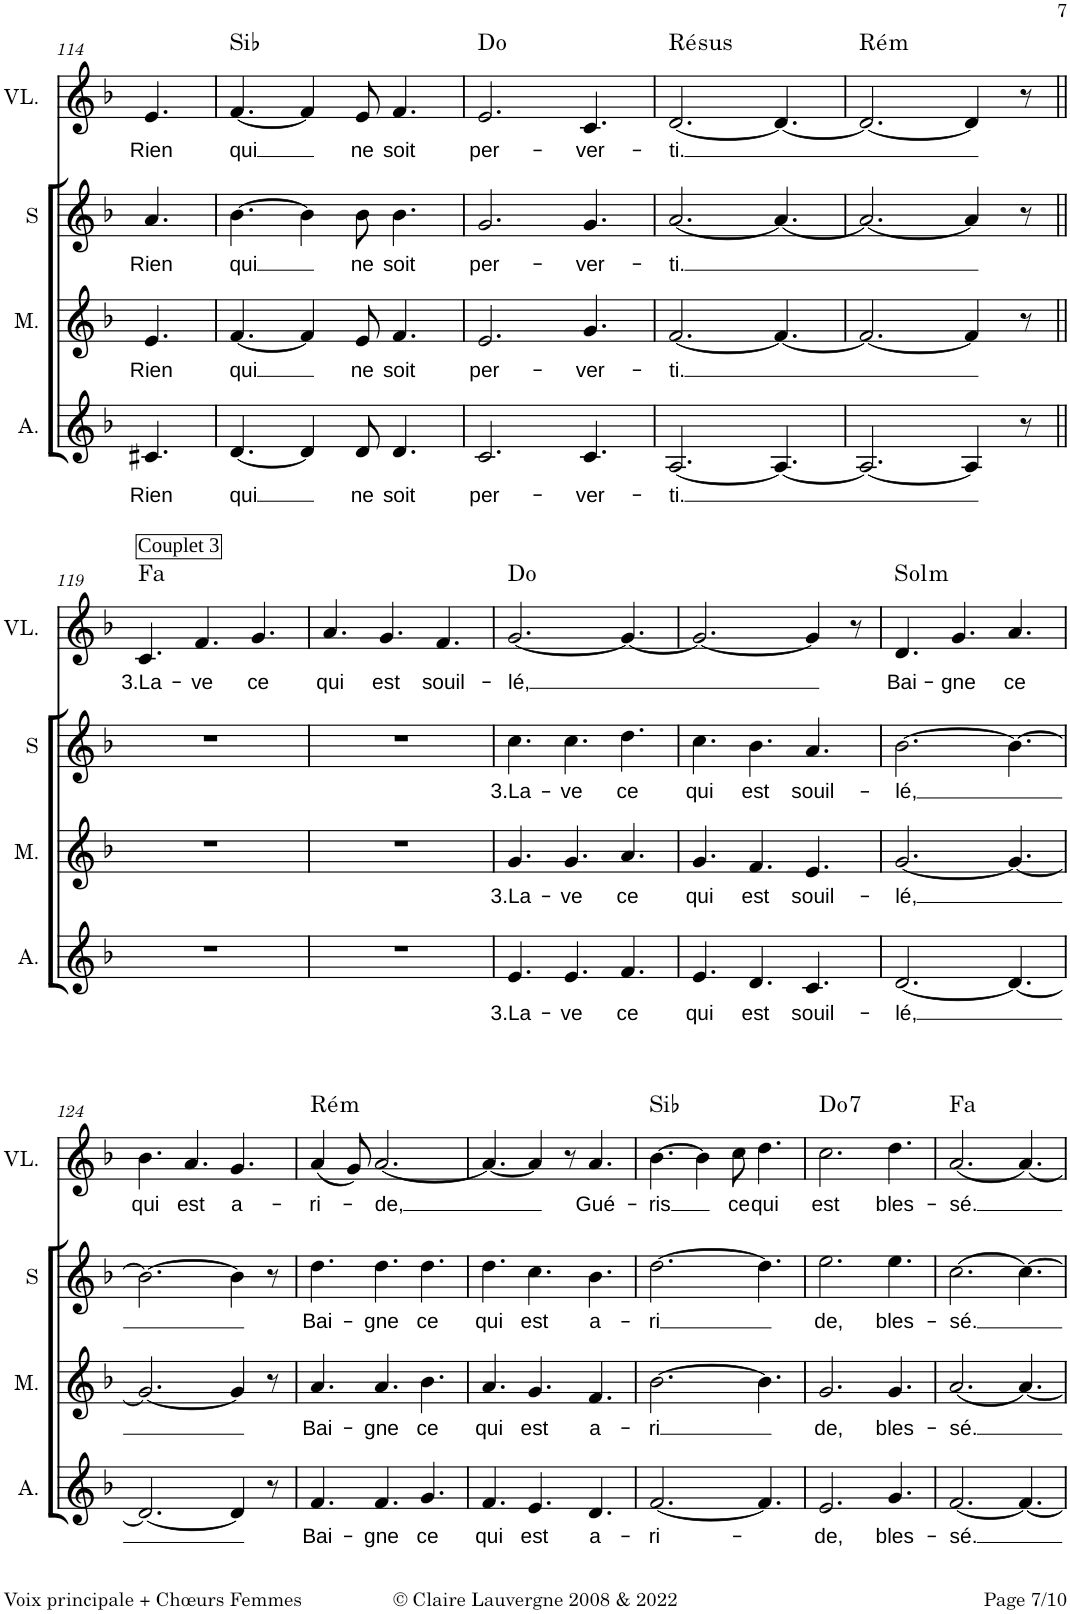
**kern	**text	**kern	**text	**kern	**text	**kern	**text	**harte
*part4	*part4	*part3	*part3	*part2	*part2	*part1	*part1	*part1
*staff4	*staff4	*staff3	*staff3	*staff2	*staff2	*staff1	*staff1	*
*I"Alto	*	*I"Mezzo	*	*I"Soprano	*	*I"Voix Lead	*	*
*I'A.	*	*I'M.	*	*I'S	*	*I'VL.	*	*
!!LO:PB:g=z
*clefG2	*	*clefG2	*	*clefG2	*	*clefG2	*	*
*k[b-]	*	*k[b-]	*	*k[b-]	*	*k[b-]	*	*
*M9/8	*	*M9/8	*	*M9/8	*	*M9/8	*	*
=114	=114	=114	=114	=114	=114	=114	=114	=114
!	!LO:LY:b	!	!LO:LY:b	!	!LO:LY:b	!	!LO:LY:b	!
4.c#X/	Rien	4.e/	Rien	4.a/	Rien	4.e/	Rien	.
=115	=115	=115	=115	=115	=115	=115	=115	=115
!	!LO:LY:b	!	!LO:LY:b	!	!LO:LY:b	!	!LO:LY:b	!
[4.d/	qui	[4.f/	qui	[4.b-\	qui	[4.f/	qui	Bb:maj
4d/]	.	4f/]	.	4b-\]	.	4f/]	.	.
!	!LO:LY:b	!	!LO:LY:b	!	!LO:LY:b	!	!LO:LY:b	!
8d/	ne	8e/	ne	8b-\	ne	8e/	ne	.
!	!LO:LY:b	!	!LO:LY:b	!	!LO:LY:b	!	!LO:LY:b	!
4.d/	soit	4.f/	soit	4.b-\	soit	4.f/	soit	.
=116	=116	=116	=116	=116	=116	=116	=116	=116
!	!LO:LY:b	!	!LO:LY:b	!	!LO:LY:b	!	!LO:LY:b	!
2.c/	per-	2.e/	per-	2.g/	per-	2.e/	per-	C:maj
!	!LO:LY:b	!	!LO:LY:b	!	!LO:LY:b	!	!LO:LY:b	!
4.c/	-ver-	4.g/	-ver-	4.g/	-ver-	4.c/	-ver-	.
=117	=117	=117	=117	=117	=117	=117	=117	=117
!	!LO:LY:b	!	!LO:LY:b	!	!LO:LY:b	!	!LO:LY:b	!LO:H:kt=sus
[2.A/	-ti.	[2.f/	-ti.	[2.a/	-ti.	[2.d/	-ti.	D:sus4
4.A/_	.	4.f/_	.	4.a/_	.	4.d/_	.	.
=118	=118	=118	=118	=118	=118	=118	=118	=118
!	!	!	!	!	!	!	!	!LO:H:kt=m
2.A/_	.	2.f/_	.	2.a/_	.	2.d/_	.	D:min
4A/]	.	4f/]	.	4a/]	.	4d/]	.	.
8r	.	8r	.	8r	.	8r	.	.
!!LO:LB:g=z
=119||	=119||	=119||	=119||	=119||	=119||	=119||	=119||	=119||
!	!	!	!	!	!	!LO:TX:a:t=Couplet 3	!	!
!	!	!	!	!	!	!	!LO:LY:b	!
8%9r	.	8%9r	.	8%9r	.	4.c/	3.La-	F:maj
!	!	!	!	!	!	!	!LO:LY:b	!
.	.	.	.	.	.	4.f/	ve	.
!	!	!	!	!	!	!	!LO:LY:b	!
.	.	.	.	.	.	4.g/	ce	.
=120	=120	=120	=120	=120	=120	=120	=120	=120
!	!	!	!	!	!	!	!LO:LY:b	!
8%9r	.	8%9r	.	8%9r	.	4.a/	qui	.
!	!	!	!	!	!	!	!LO:LY:b	!
.	.	.	.	.	.	4.g/	est	.
!	!	!	!	!	!	!	!LO:LY:b	!
.	.	.	.	.	.	4.f/	souil-	.
=121	=121	=121	=121	=121	=121	=121	=121	=121
!	!LO:LY:b	!	!LO:LY:b	!	!LO:LY:b	!	!LO:LY:b	!
4.e/	3.La-	4.g/	3.La-	4.cc\	3.La-	[2.g/	lé,	C:maj
!	!LO:LY:b	!	!LO:LY:b	!	!LO:LY:b	!	!	!
4.e/	-ve	4.g/	-ve	4.cc\	-ve	.	.	.
!	!LO:LY:b	!	!LO:LY:b	!	!LO:LY:b	!	!	!
4.f/	ce	4.a/	ce	4.dd\	ce	4.g/_	.	.
=122	=122	=122	=122	=122	=122	=122	=122	=122
!	!LO:LY:b	!	!LO:LY:b	!	!LO:LY:b	!	!	!
4.e/	qui	4.g/	qui	4.cc\	qui	2.g/_	.	.
!	!LO:LY:b	!	!LO:LY:b	!	!LO:LY:b	!	!	!
4.d/	est	4.f/	est	4.b-\	est	.	.	.
!	!LO:LY:b	!	!LO:LY:b	!	!LO:LY:b	!	!	!
4.c/	souil-	4.e/	souil-	4.a/	souil-	4g/]	.	.
.	.	.	.	.	.	8r	.	.
=123	=123	=123	=123	=123	=123	=123	=123	=123
!	!LO:LY:b	!	!LO:LY:b	!	!LO:LY:b	!	!LO:LY:b	!LO:H:kt=m
[2.d/	-lé,	[2.g/	-lé,	[2.b-\	-lé,	4.d/	Bai-	G:min
!	!	!	!	!	!	!	!LO:LY:b	!
.	.	.	.	.	.	4.g/	-gne	.
!	!	!	!	!	!	!	!LO:LY:b	!
4.d/_	.	4.g/_	.	4.b-\_	.	4.a/	ce	.
!!LO:LB:g=z
=124	=124	=124	=124	=124	=124	=124	=124	=124
!	!	!	!	!	!	!	!LO:LY:b	!
2.d/_	.	2.g/_	.	2.b-\_	.	4.b-\	qui	.
!	!	!	!	!	!	!	!LO:LY:b	!
.	.	.	.	.	.	4.a/	est	.
!	!	!	!	!	!	!	!LO:LY:b	!
4d/]	.	4g/]	.	4b-\]	.	4.g/	a-	.
8r	.	8r	.	8r	.	.	.	.
=125	=125	=125	=125	=125	=125	=125	=125	=125
!	!LO:LY:b	!	!LO:LY:b	!	!LO:LY:b	!	!LO:LY:b	!LO:H:kt=m
4.f/	Bai-	4.a/	Bai-	4.dd\	Bai-	(4a/	-ri-	D:min
.	.	.	.	.	.	8g/)	.	.
!	!LO:LY:b	!	!LO:LY:b	!	!LO:LY:b	!	!LO:LY:b	!
4.f/	-gne	4.a/	-gne	4.dd\	-gne	[2.a/	-de,	.
!	!LO:LY:b	!	!LO:LY:b	!	!LO:LY:b	!	!	!
4.g/	ce	4.b-\	ce	4.dd\	ce	.	.	.
=126	=126	=126	=126	=126	=126	=126	=126	=126
!	!LO:LY:b	!	!LO:LY:b	!	!LO:LY:b	!	!	!
4.f/	qui	4.a/	qui	4.dd\	qui	4.a/_	.	.
!	!LO:LY:b	!	!LO:LY:b	!	!LO:LY:b	!	!	!
4.e/	est	4.g/	est	4.cc\	est	4a/]	.	.
.	.	.	.	.	.	8r	.	.
!	!LO:LY:b	!	!LO:LY:b	!	!LO:LY:b	!	!LO:LY:b	!
4.d/	a-	4.f/	a-	4.b-\	a-	4.a/	Gué-	.
=127	=127	=127	=127	=127	=127	=127	=127	=127
!	!LO:LY:b	!	!LO:LY:b	!	!LO:LY:b	!	!LO:LY:b	!
[2.f/	-ri-	[2.b-\	-ri	[2.dd\	-ri	[4.b-\	-ris	Bb:maj
.	.	.	.	.	.	4b-\]	.	.
!	!	!	!	!	!	!	!LO:LY:b	!
.	.	.	.	.	.	8cc\	ce	.
!	!	!	!	!	!	!	!LO:LY:b	!
4.f/]	.	4.b-\]	.	4.dd\]	.	4.dd\	qui	.
=128	=128	=128	=128	=128	=128	=128	=128	=128
!	!LO:LY:b	!	!LO:LY:b	!	!LO:LY:b	!	!LO:LY:b	!LO:H:kt=7
2.e/	de,	2.g/	de,	2.ee\	de,	2.cc\	est	C:7
!	!LO:LY:b	!	!LO:LY:b	!	!LO:LY:b	!	!LO:LY:b	!
4.g/	bles-	4.g/	bles-	4.ee\	bles-	4.dd\	bles-	.
=129	=129	=129	=129	=129	=129	=129	=129	=129
!	!LO:LY:b	!	!LO:LY:b	!	!LO:LY:b	!	!LO:LY:b	!
[2.f/	-sé.	[2.a/	-sé.	[2.cc\	-sé.	[2.a/	-sé.	F:maj
4.f/_	.	4.a/_	.	4.cc\_	.	4.a/]	.	.
=	=	=	=	=	=	=	=	=
*-	*-	*-	*-	*-	*-	*-	*-	*-
